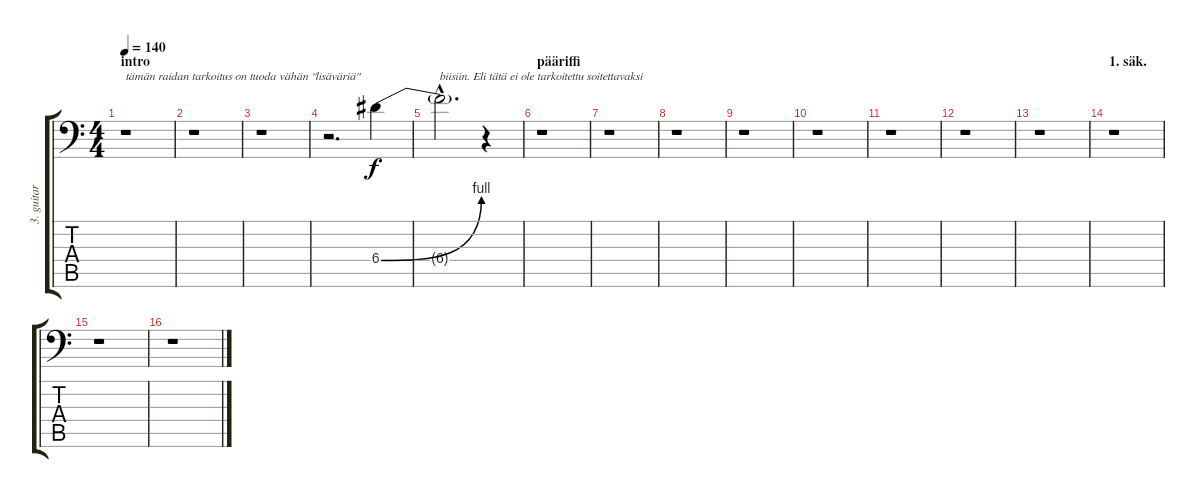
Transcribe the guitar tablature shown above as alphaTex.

\track ("3. guitar" "3. guitar") {instrument distortionguitar}
\staff {score tabs}
\tuning (B3 G3 D3 A2 D2 A1) {hide}
\ts (4 4)
\section ("" "intro")
\tempo 140
\clef f4
\ks c
r.1{txt "tämän raidan tarkoitus on tuoda vähän \"lisäväriä\"" dy f instrument distortionguitar} |
r.1 |
r.1 |
r.2{d} 6.4{be (bend 0 0 60 4)}.4{instrument guitarharmonics} |
6.4{hac t}.2{d txt "biisiin. Eli tätä ei ole tarkoitettu soitettavaksi"} r.4 |
\section ("" "pääriffi")
r.1 |
r.1 |
r.1 |
r.1 |
r.1 |
r.1 |
r.1 |
r.1 |
\section ("" "1. säk.")
r.1 |
r.1 |
r.1
